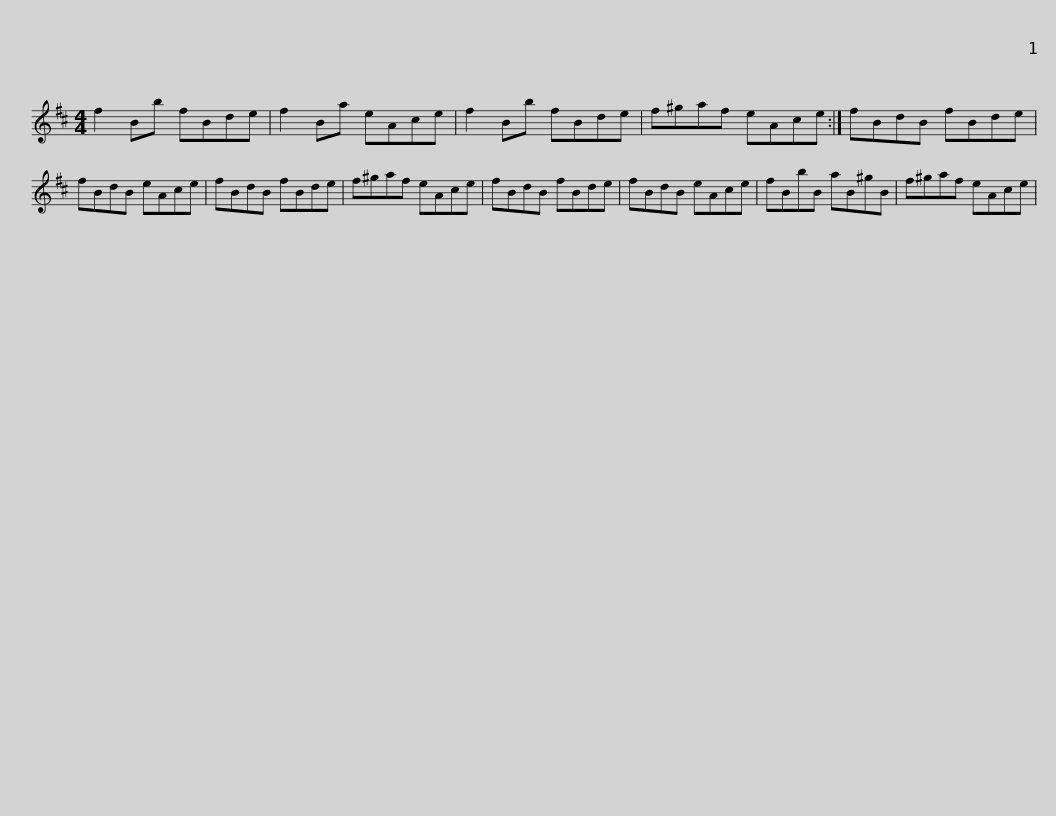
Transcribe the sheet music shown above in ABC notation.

X:1
L:1/8
M:4/4
I:linebreak $
K:Bmin
V:1 treble
V:1
 f2 Bb fBde | f2 Ba eAce | f2 Bb fBde | f^gaf eAce :| fBdB fBde |$ %5
 fBdB eAce | fBdB fBde | f^gaf eAce | fBdB fBde | fBdB eAce |$ %10
 fBbB aB^gB | f^gaf eAce | %12
